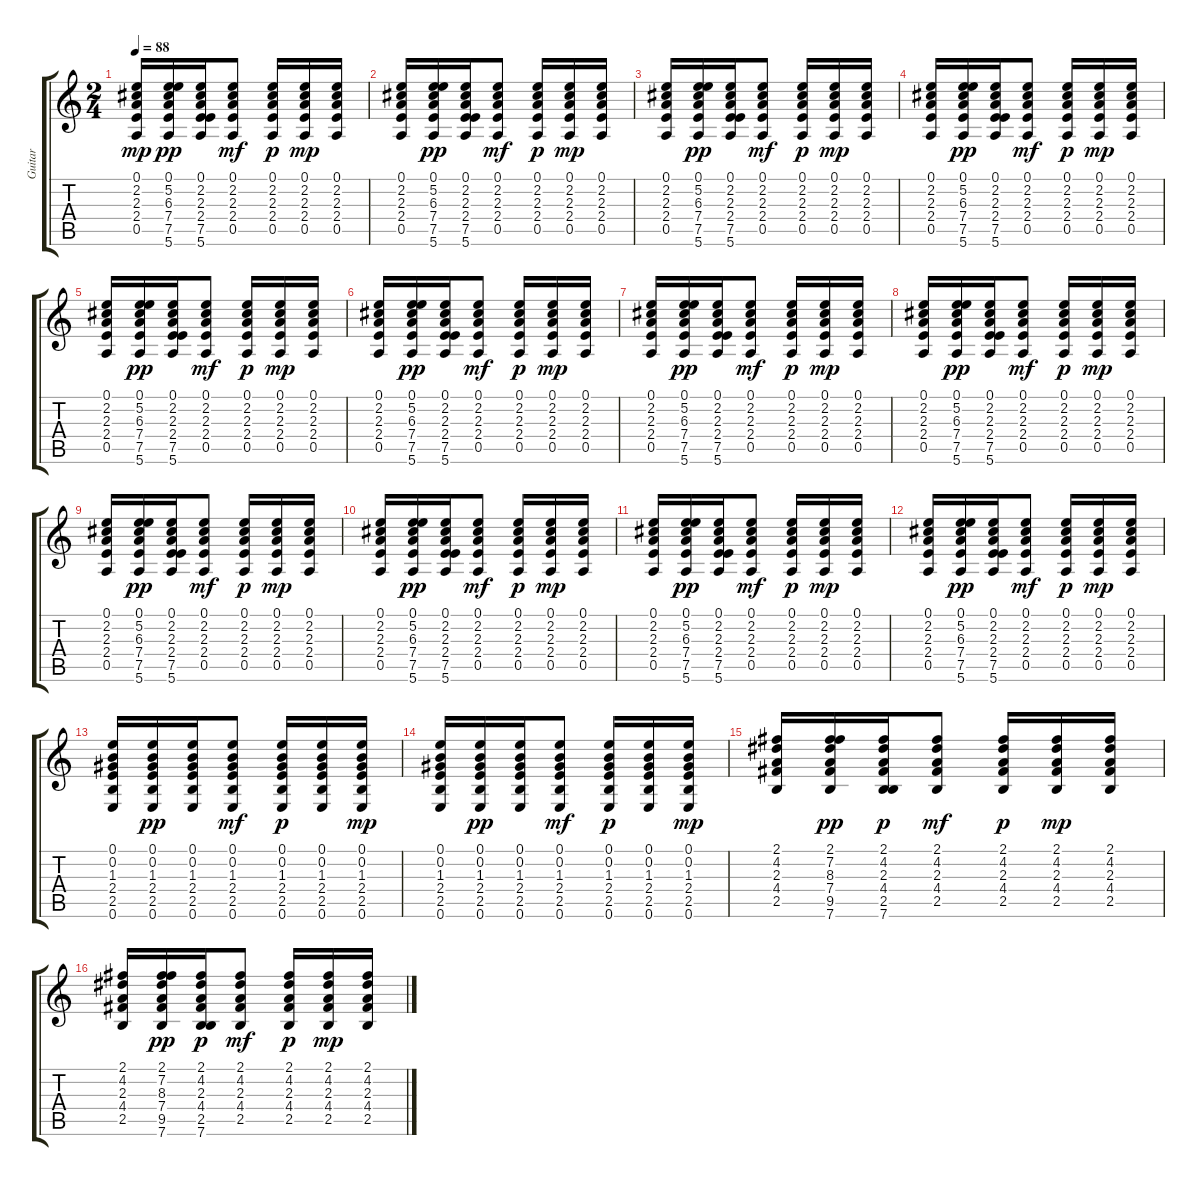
\track ("Guitar" "Guitar") {instrument acousticguitarsteel}
\staff {score tabs}
\tuning (E4 B3 G3 D3 A2 E2) {hide}
\ts (2 4)
\tempo 88
\clef g2
\ks c
(0.1 2.2 2.3 2.4 0.5).16{dy mp} (0.1 5.2 6.3 7.4 7.5 5.6).16{dy pp} (0.1 2.2 2.3 2.4 7.5 5.6).16 (0.1 2.2 2.3 2.4 0.5).8{dy mf} (0.1 2.2 2.3 2.4 0.5).16{dy p} (0.1 2.2 2.3 2.4 0.5).16{dy mp} (0.1 2.2 2.3 2.4 0.5).16 |
(0.1 2.2 2.3 2.4 0.5).16 (0.1 5.2 6.3 7.4 7.5 5.6).16{dy pp} (0.1 2.2 2.3 2.4 7.5 5.6).16 (0.1 2.2 2.3 2.4 0.5).8{dy mf} (0.1 2.2 2.3 2.4 0.5).16{dy p} (0.1 2.2 2.3 2.4 0.5).16{dy mp} (0.1 2.2 2.3 2.4 0.5).16 |
(0.1 2.2 2.3 2.4 0.5).16 (0.1 5.2 6.3 7.4 7.5 5.6).16{dy pp} (0.1 2.2 2.3 2.4 7.5 5.6).16 (0.1 2.2 2.3 2.4 0.5).8{dy mf} (0.1 2.2 2.3 2.4 0.5).16{dy p} (0.1 2.2 2.3 2.4 0.5).16{dy mp} (0.1 2.2 2.3 2.4 0.5).16 |
(0.1 2.2 2.3 2.4 0.5).16 (0.1 5.2 6.3 7.4 7.5 5.6).16{dy pp} (0.1 2.2 2.3 2.4 7.5 5.6).16 (0.1 2.2 2.3 2.4 0.5).8{dy mf} (0.1 2.2 2.3 2.4 0.5).16{dy p} (0.1 2.2 2.3 2.4 0.5).16{dy mp} (0.1 2.2 2.3 2.4 0.5).16 |
(0.1 2.2 2.3 2.4 0.5).16 (0.1 5.2 6.3 7.4 7.5 5.6).16{dy pp} (0.1 2.2 2.3 2.4 7.5 5.6).16 (0.1 2.2 2.3 2.4 0.5).8{dy mf} (0.1 2.2 2.3 2.4 0.5).16{dy p} (0.1 2.2 2.3 2.4 0.5).16{dy mp} (0.1 2.2 2.3 2.4 0.5).16 |
(0.1 2.2 2.3 2.4 0.5).16 (0.1 5.2 6.3 7.4 7.5 5.6).16{dy pp} (0.1 2.2 2.3 2.4 7.5 5.6).16 (0.1 2.2 2.3 2.4 0.5).8{dy mf} (0.1 2.2 2.3 2.4 0.5).16{dy p} (0.1 2.2 2.3 2.4 0.5).16{dy mp} (0.1 2.2 2.3 2.4 0.5).16 |
(0.1 2.2 2.3 2.4 0.5).16 (0.1 5.2 6.3 7.4 7.5 5.6).16{dy pp} (0.1 2.2 2.3 2.4 7.5 5.6).16 (0.1 2.2 2.3 2.4 0.5).8{dy mf} (0.1 2.2 2.3 2.4 0.5).16{dy p} (0.1 2.2 2.3 2.4 0.5).16{dy mp} (0.1 2.2 2.3 2.4 0.5).16 |
(0.1 2.2 2.3 2.4 0.5).16 (0.1 5.2 6.3 7.4 7.5 5.6).16{dy pp} (0.1 2.2 2.3 2.4 7.5 5.6).16 (0.1 2.2 2.3 2.4 0.5).8{dy mf} (0.1 2.2 2.3 2.4 0.5).16{dy p} (0.1 2.2 2.3 2.4 0.5).16{dy mp} (0.1 2.2 2.3 2.4 0.5).16 |
(0.1 2.2 2.3 2.4 0.5).16 (0.1 5.2 6.3 7.4 7.5 5.6).16{dy pp} (0.1 2.2 2.3 2.4 7.5 5.6).16 (0.1 2.2 2.3 2.4 0.5).8{dy mf} (0.1 2.2 2.3 2.4 0.5).16{dy p} (0.1 2.2 2.3 2.4 0.5).16{dy mp} (0.1 2.2 2.3 2.4 0.5).16 |
(0.1 2.2 2.3 2.4 0.5).16 (0.1 5.2 6.3 7.4 7.5 5.6).16{dy pp} (0.1 2.2 2.3 2.4 7.5 5.6).16 (0.1 2.2 2.3 2.4 0.5).8{dy mf} (0.1 2.2 2.3 2.4 0.5).16{dy p} (0.1 2.2 2.3 2.4 0.5).16{dy mp} (0.1 2.2 2.3 2.4 0.5).16 |
(0.1 2.2 2.3 2.4 0.5).16 (0.1 5.2 6.3 7.4 7.5 5.6).16{dy pp} (0.1 2.2 2.3 2.4 7.5 5.6).16 (0.1 2.2 2.3 2.4 0.5).8{dy mf} (0.1 2.2 2.3 2.4 0.5).16{dy p} (0.1 2.2 2.3 2.4 0.5).16{dy mp} (0.1 2.2 2.3 2.4 0.5).16 |
(0.1 2.2 2.3 2.4 0.5).16 (0.1 5.2 6.3 7.4 7.5 5.6).16{dy pp} (0.1 2.2 2.3 2.4 7.5 5.6).16 (0.1 2.2 2.3 2.4 0.5).8{dy mf} (0.1 2.2 2.3 2.4 0.5).16{dy p} (0.1 2.2 2.3 2.4 0.5).16{dy mp} (0.1 2.2 2.3 2.4 0.5).16 |
(0.1 0.2 1.3 2.4 2.5 0.6).16 (0.1 0.2 1.3 2.4 2.5 0.6).16{dy pp} (0.1 0.2 1.3 2.4 2.5 0.6).16 (0.1 0.2 1.3 2.4 2.5 0.6).8{dy mf} (0.1 0.2 1.3 2.4 2.5 0.6).16{dy p} (0.1 0.2 1.3 2.4 2.5 0.6).16 (0.1 0.2 1.3 2.4 2.5 0.6).16{dy mp} |
(0.1 0.2 1.3 2.4 2.5 0.6).16 (0.1 0.2 1.3 2.4 2.5 0.6).16{dy pp} (0.1 0.2 1.3 2.4 2.5 0.6).16 (0.1 0.2 1.3 2.4 2.5 0.6).8{dy mf} (0.1 0.2 1.3 2.4 2.5 0.6).16{dy p} (0.1 0.2 1.3 2.4 2.5 0.6).16 (0.1 0.2 1.3 2.4 2.5 0.6).16{dy mp} |
(2.1 4.2 2.3 4.4 2.5).16 (2.1 7.2 8.3 7.4 9.5 7.6).16{dy pp} (2.1 4.2 2.3 4.4 2.5 7.6).16{dy p} (2.1 4.2 2.3 4.4 2.5).8{dy mf} (2.1 4.2 2.3 4.4 2.5).16{dy p} (2.1 4.2 2.3 4.4 2.5).16{dy mp} (2.1 4.2 2.3 4.4 2.5).16 |
(2.1 4.2 2.3 4.4 2.5).16 (2.1 7.2 8.3 7.4 9.5 7.6).16{dy pp} (2.1 4.2 2.3 4.4 2.5 7.6).16{dy p} (2.1 4.2 2.3 4.4 2.5).8{dy mf} (2.1 4.2 2.3 4.4 2.5).16{dy p} (2.1 4.2 2.3 4.4 2.5).16{dy mp} (2.1 4.2 2.3 4.4 2.5).16
